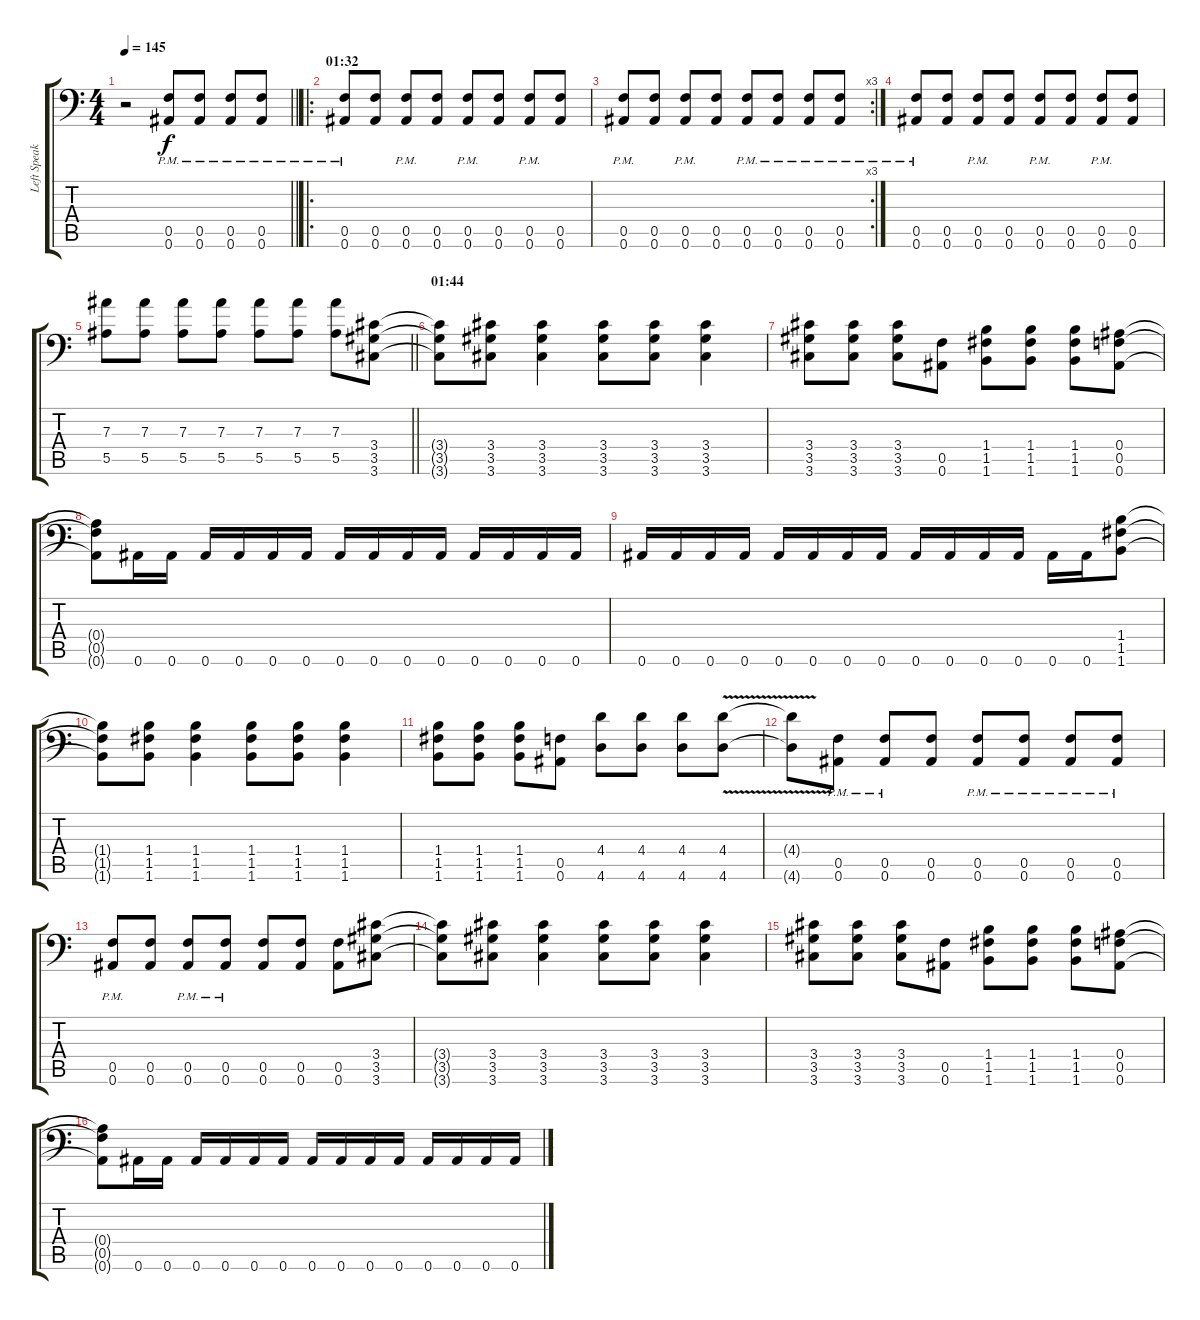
\track ("Left Speaker" "Left Speak") {instrument overdrivenguitar}
\staff {score tabs}
\tuning (C4 G3 Eb3 Bb2 F2 Bb1) {hide}
\ts (4 4)
\tempo 145
\clef f4
\barLineRight lightlight
\ks c
r.2{dy f} (0.5{pm} 0.6{pm}).8 (0.5{pm} 0.6{pm}).8 (0.5{pm} 0.6{pm}).8 (0.5{pm} 0.6{pm}).8 |
\ro
\section ("" "01:32")
(0.5{pm} 0.6{pm}).8 (0.5 0.6).8 (0.5{pm} 0.6{pm}).8 (0.5 0.6).8 (0.5{pm} 0.6{pm}).8 (0.5 0.6).8 (0.5{pm} 0.6{pm}).8 (0.5 0.6).8 |
\rc 3
(0.5{pm} 0.6{pm}).8 (0.5 0.6).8 (0.5{pm} 0.6{pm}).8 (0.5 0.6).8 (0.5{pm} 0.6{pm}).8 (0.5{pm} 0.6{pm}).8 (0.5{pm} 0.6{pm}).8 (0.5{pm} 0.6{pm}).8 |
(0.5{pm} 0.6{pm}).8 (0.5 0.6).8 (0.5{pm} 0.6{pm}).8 (0.5 0.6).8 (0.5{pm} 0.6{pm}).8 (0.5 0.6).8 (0.5{pm} 0.6{pm}).8 (0.5 0.6).8 |
\barLineRight lightlight
(7.3 5.5).8 (7.3 5.5).8 (7.3 5.5).8 (7.3 5.5).8 (7.3 5.5).8 (7.3 5.5).8 (7.3 5.5).8 (3.4 3.5 3.6).8 |
\section ("" "01:44")
(3.4{t} 3.5{t} 3.6{t}).8 (3.4 3.5 3.6).8 (3.4 3.5 3.6).4 (3.4 3.5 3.6).8 (3.4 3.5 3.6).8 (3.4 3.5 3.6).4 |
(3.4 3.5 3.6).8 (3.4 3.5 3.6).8 (3.4 3.5 3.6).8 (0.5 0.6).8 (1.4 1.5 1.6).8 (1.4 1.5 1.6).8 (1.4 1.5 1.6).8 (0.4 0.5 0.6).8 |
(0.4{t} 0.5{t} 0.6{t}).8 0.6.16 0.6.16 0.6.16 0.6.16 0.6.16 0.6.16 0.6.16 0.6.16 0.6.16 0.6.16 0.6.16 0.6.16 0.6.16 0.6.16 |
0.6.16 0.6.16 0.6.16 0.6.16 0.6.16 0.6.16 0.6.16 0.6.16 0.6.16 0.6.16 0.6.16 0.6.16 0.6.16 0.6.16 (1.4 1.5 1.6).8 |
(1.4{t} 1.5{t} 1.6{t}).8 (1.4 1.5 1.6).8 (1.4 1.5 1.6).4 (1.4 1.5 1.6).8 (1.4 1.5 1.6).8 (1.4 1.5 1.6).4 |
(1.4 1.5 1.6).8 (1.4 1.5 1.6).8 (1.4 1.5 1.6).8 (0.5 0.6).8 (4.4 4.6).8 (4.4 4.6).8 (4.4 4.6).8 (4.4{v} 4.6{v}).8 |
(4.4{t} 4.6{t}).8 (0.5{pm} 0.6{pm}).8 (0.5{pm} 0.6{pm}).8 (0.5 0.6).8 (0.5{pm} 0.6{pm}).8 (0.5{pm} 0.6{pm}).8 (0.5{pm} 0.6{pm}).8 (0.5{pm} 0.6{pm}).8 |
(0.5{pm} 0.6{pm}).8 (0.5 0.6).8 (0.5{pm} 0.6{pm}).8 (0.5{pm} 0.6{pm}).8 (0.5 0.6).8 (0.5 0.6).8 (0.5 0.6).8 (3.4 3.5 3.6).8 |
(3.4{t} 3.5{t} 3.6{t}).8 (3.4 3.5 3.6).8 (3.4 3.5 3.6).4 (3.4 3.5 3.6).8 (3.4 3.5 3.6).8 (3.4 3.5 3.6).4 |
(3.4 3.5 3.6).8 (3.4 3.5 3.6).8 (3.4 3.5 3.6).8 (0.5 0.6).8 (1.4 1.5 1.6).8 (1.4 1.5 1.6).8 (1.4 1.5 1.6).8 (0.4 0.5 0.6).8 |
(0.4{t} 0.5{t} 0.6{t}).8 0.6.16 0.6.16 0.6.16 0.6.16 0.6.16 0.6.16 0.6.16 0.6.16 0.6.16 0.6.16 0.6.16 0.6.16 0.6.16 0.6.16
